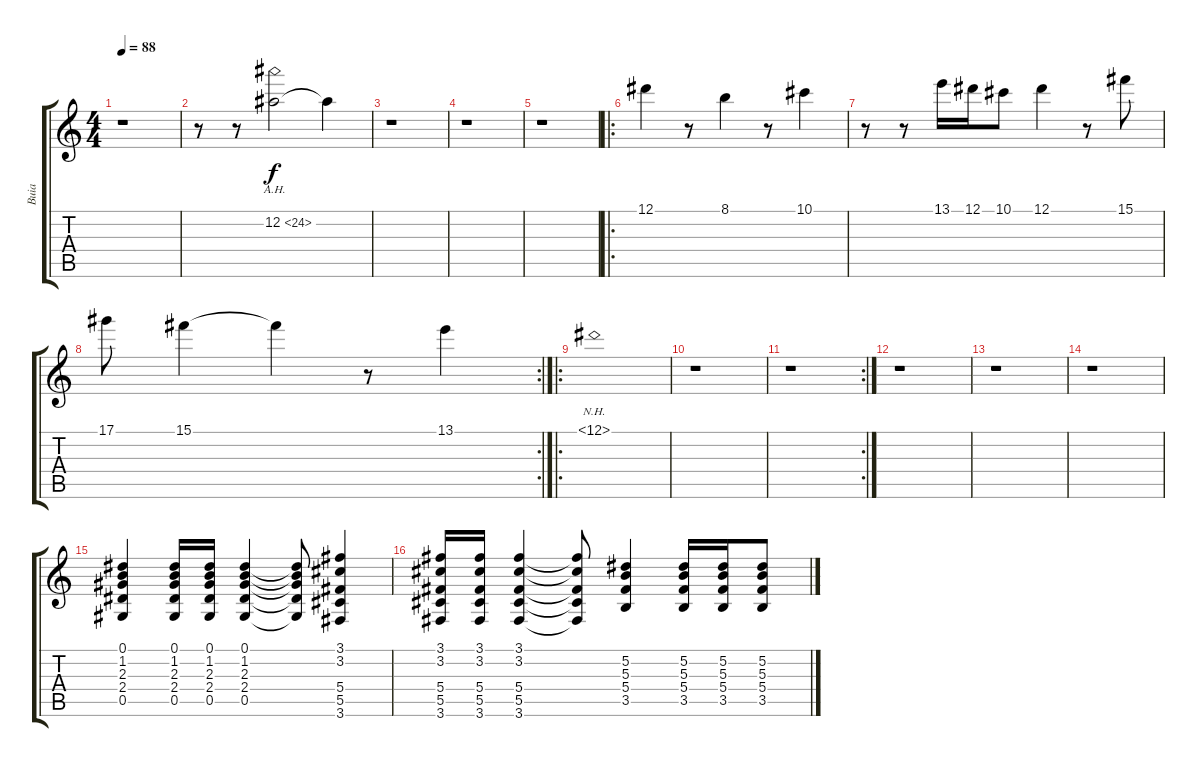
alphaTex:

\track ("Buia" "Buia") {instrument acousticguitarnylon}
\staff {score tabs}
\tuning (Eb4 Bb3 Gb3 Db3 Ab2 Eb2) {hide}
\ts (4 4)
\tempo 88
\clef g2
\ks c
r.1{dy f} |
r.8 r.8 12.2{ah 12}.2 12.2{t}.4 |
r.1 |
r.1 |
r.1 |
\ro
12.1.4 r.8 8.1.4 r.8 10.1.4 |
r.8 r.8 13.1.16 12.1.16 10.1.8 12.1.4 r.8 15.1.8 |
\rc 2
17.1.8 15.1.4 15.1{t}.4 r.8 13.1.4 |
\ro
12.1{nh}.1 |
r.1 |
\rc 2
r.1 |
r.1 |
r.1 |
r.1 |
(0.1 1.2 2.3 2.4 0.5).4 (0.1 1.2 2.3 2.4 0.5).16 (0.1 1.2 2.3 2.4 0.5).16 (0.1 1.2 2.3 2.4 0.5).4 (0.1{t} 1.2{t} 2.3{t} 2.4{t} 0.5{t}).8 (3.1 3.2 5.4 5.5 3.6).4 |
(3.1 3.2 5.4 5.5 3.6).16 (3.1 3.2 5.4 5.5 3.6).16 (3.1 3.2 5.4 5.5 3.6).4 (3.1{t} 3.2{t} 5.4{t} 5.5{t} 3.6{t}).8 (5.2 5.3 5.4 3.5).4 (5.2 5.3 5.4 3.5).16 (5.2 5.3 5.4 3.5).16 (5.2 5.3 5.4 3.5).8
